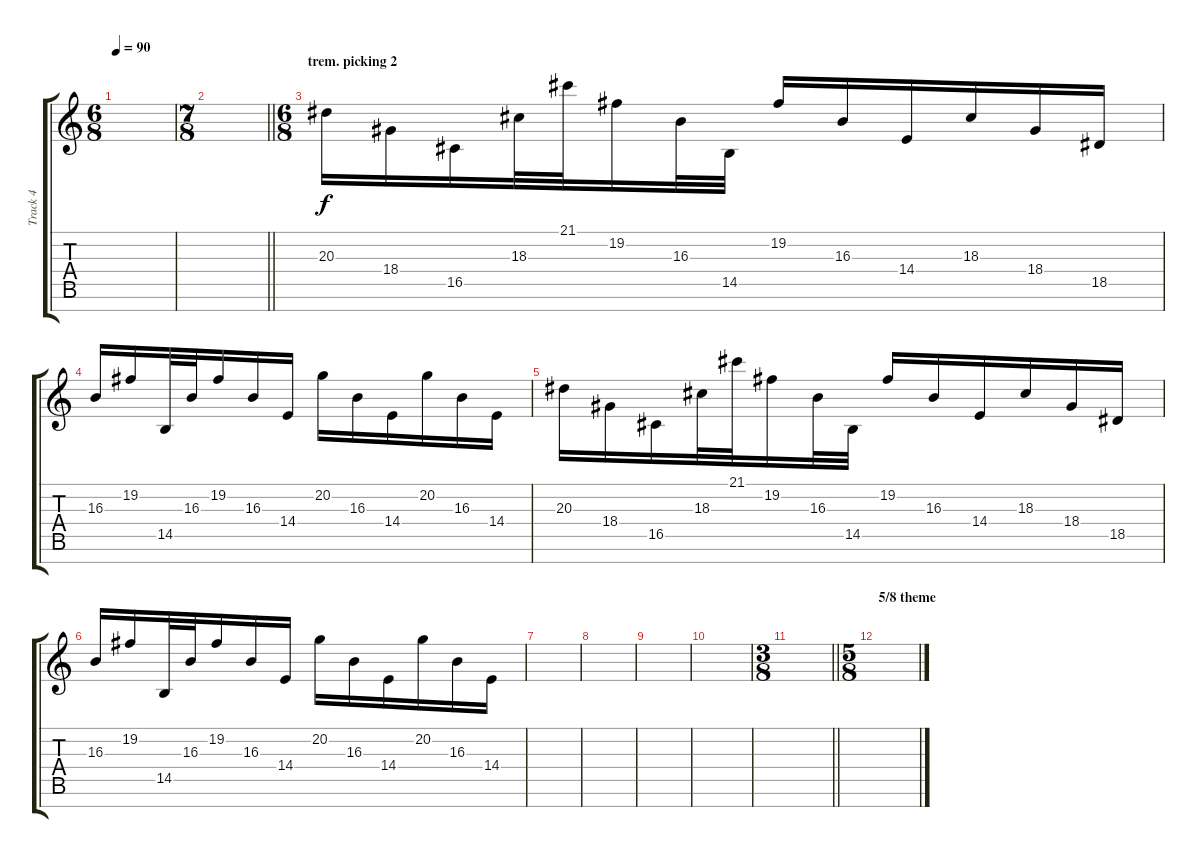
\track ("Track 4" "Track 4") {instrument lead1square}
\staff {score tabs}
\tuning (E4 B3 G3 D3 A2 E2 B1) {hide}
\ts (6 8)
\tempo 90
\clef g2
\ks c
|
\ts (7 8)
\barLineRight lightlight
|
\ts (6 8)
\section ("" "trem. picking 2")
20.3.16 18.4.16 16.5.16 18.3.32 21.1.32 19.2.16 16.3.32 14.5.32 19.2.16 16.3.16 14.4.16 18.3.16 18.4.16 18.5.16 |
16.3.16 19.2.16 14.5.32 16.3.32 19.2.16 16.3.16 14.4.16 20.2.16 16.3.16 14.4.16 20.2.16 16.3.16 14.4.16 |
20.3.16 18.4.16 16.5.16 18.3.32 21.1.32 19.2.16 16.3.32 14.5.32 19.2.16 16.3.16 14.4.16 18.3.16 18.4.16 18.5.16 |
16.3.16 19.2.16 14.5.32 16.3.32 19.2.16 16.3.16 14.4.16 20.2.16 16.3.16 14.4.16 20.2.16 16.3.16 14.4.16 |
|
|
|
|
\ts (3 8)
\barLineRight lightlight
|
\ts (5 8)
\section ("" "5/8 theme")
